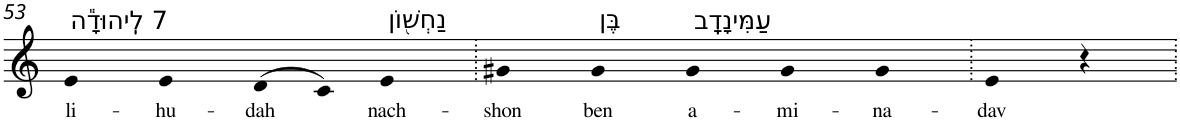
**kern	**text
*part1	*part1
*staff1	*staff1
*I"Piano	*
*I'Pno	*
!!LO:PB:g=z
*clefG2	*
*k[]	*
=53	=53
!LO:TX:a:t=7 לִֽיהוּדָ֕ה	!
!	!LO:LY:b
4e	li-
!	!LO:LY:b
4e	-hu-
!	!LO:LY:b
(>8d	-dah
8c)	.
!LO:TX:a:t=נַחְשׁ֖וֹן	!
!	!LO:LY:b
4e	nach-
=54.	=54.
!	!LO:LY:b
4g#X	-shon
!LO:TX:a:t=בֶּן	!
!	!LO:LY:b
4g#	ben
!LO:TX:a:t=עַמִּינָדָֽב	!
!	!LO:LY:b
4g#	a-
!	!LO:LY:b
4g#	-mi-
!	!LO:LY:b
4g#	-na-
=55.	=55.
!	!LO:LY:b
4e	-dav
4r	.
=.	=.
*-	*-
